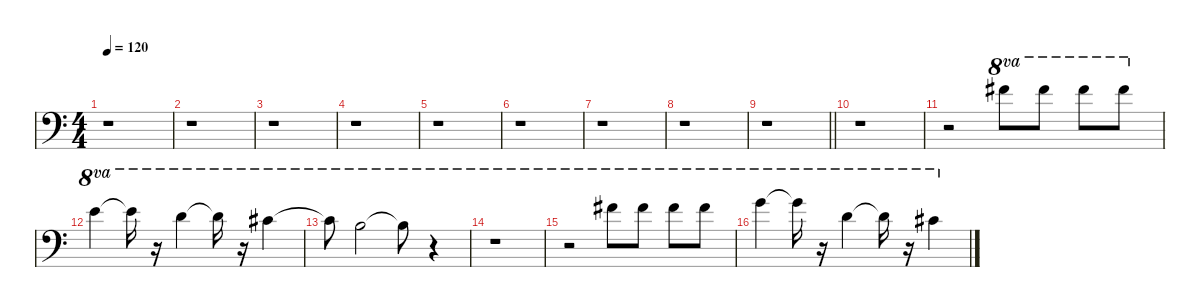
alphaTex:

\defaultSystemsLayout 4
\hideDynamics
\bracketExtendMode nobrackets
\singleTrackTrackNamePolicy hidden
\multiTrackTrackNamePolicy hidden
\firstSystemTrackNameMode fullname
\firstSystemTrackNameOrientation horizontal
\otherSystemsTrackNameOrientation horizontal
\track ("Vocals" "ob.") {instrument oboe}
\staff {score}
\tuning (Eb4 B3 Gb3 B2 Gb2 B1)
\ts (4 4)
\tempo 120
\clef f4
\ks c
r.1{dy f beam Down} |
r.1{beam Down} |
r.1{beam Down} |
r.1{beam Down} |
r.1{beam Down} |
r.1{beam Down} |
r.1{beam Down} |
r.1{beam Down} |
\barLineRight lightlight
r.1{beam Down} |
r.1{beam Down} |
r.2{beam Down} 15.1{acc #}.8{ot 8va beam Down} 15.1{acc #}.8{ot 8va beam Down} 15.1{acc #}.8{ot 8va beam Down} 15.1{acc #}.8{ot 8va beam Down} |
13.1.4{ot 8va beam Down} 13.1{t}.16{ot 8va beam Down} r.16{ot 8va beam Down} 11.1.4{ot 8va beam Down} 11.1{t}.16{ot 8va beam Down} r.16{ot 8va beam Down} 10.1{acc #}.4{ot 8va beam Down} |
10.1{t acc #}.8{ot 8va beam Down} 8.1.2{ot 8va beam Down} 8.1{t}.8{ot 8va beam Down} r.4{ot 8va beam Down} |
r.1{ot 8va beam Down} |
r.2{ot 8va beam Down} 15.1{acc #}.8{ot 8va beam Down} 15.1{acc #}.8{ot 8va beam Down} 15.1{acc #}.8{ot 8va beam Down} 15.1{acc #}.8{ot 8va beam Down} |
16.1.4{ot 8va beam Down} 16.1{t}.16{ot 8va beam Down} r.16{ot 8va beam Down} 15.2.4{ot 8va beam Down} 15.2{t}.16{ot 8va beam Down} r.16{ot 8va beam Down} 14.2{acc #}.4{ot 8va beam Down}
